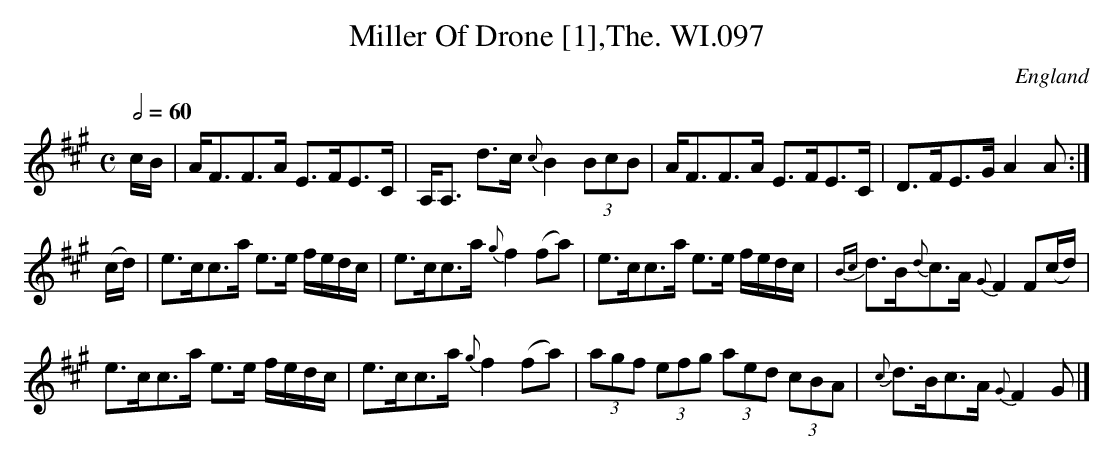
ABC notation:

X:1
T:Miller Of Drone [1],The. WI.097
M:C
L:1/8
Q:1/2=60
O:England
K:A
c/B/|A<FF>A E>FE>C|A,<A, d>c {c}B2(3BcB|\
A<FF>A E>FE>C|D>FE>G A2A:|
(c/d/)|e>cc>a e>e f/e/d/c/|e>cc>a {g}f2(fa)|\
e>cc>a e>e f/e/d/c/|{Bc}d>B{d}c>A {G}F2F(c/d/)|
e>cc>a e>e f/e/d/c/|e>cc>a {g}f2(fa)|\
(3agf (3efg (3aed (3cBA|{c}d>Bc>A {G}F2G|]
